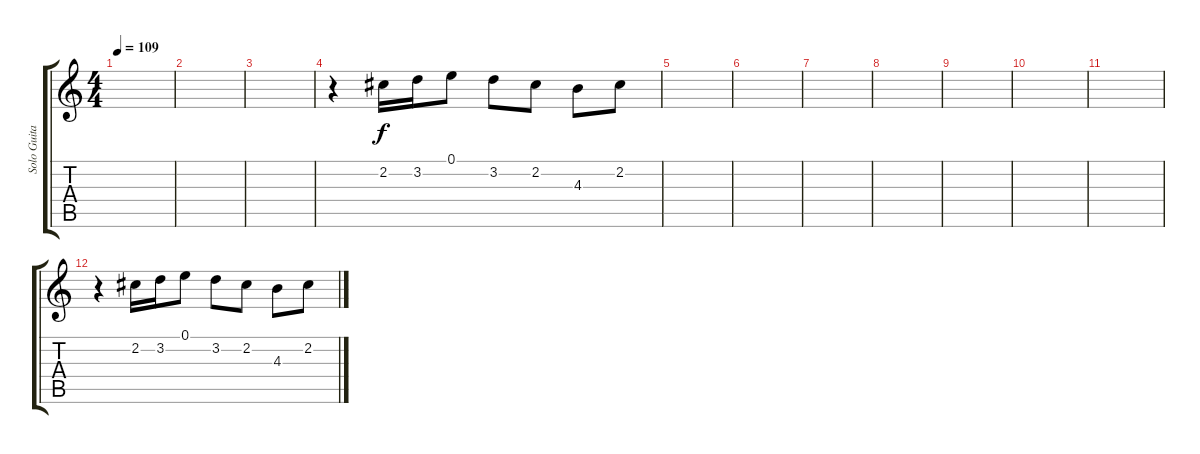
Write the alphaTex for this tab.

\track ("Solo Guitar" "Solo Guita") {instrument acousticguitarsteel}
\staff {score tabs}
\tuning (E4 B3 G3 D3 A2 E2) {hide}
\ts (4 4)
\tempo 109
\clef g2
\ks c
|
|
|
r.4 2.2.16 3.2.16 0.1.8 3.2.8 2.2.8 4.3.8 2.2.8 |
|
|
|
|
|
|
|
r.4 2.2.16 3.2.16 0.1.8 3.2.8 2.2.8 4.3.8 2.2.8
